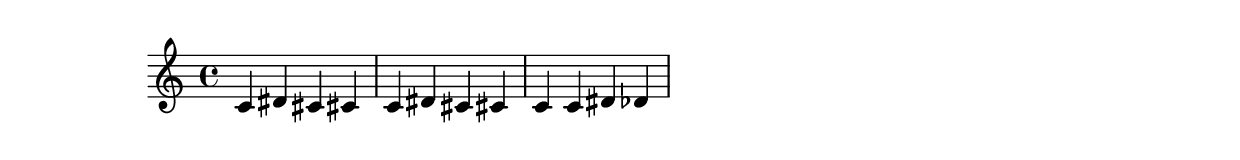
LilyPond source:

%% Do not edit this file; it is auto-generated from LSR http://lsr.dsi.unimi.it
%% This file is in the public domain.
\version "2.11.35"

\header {
  lsrtags = "pitches"
 texidoc = "
In early XXth century works, starting with Schönberg, Berg and Webern
(the \"second\" Viennese school), every pitch in the twelve- note scale
has to be regarded as equal, without any hierarchy such as the
classical (tonal) degrees. Therefore, these composers print one
accidental for each note, even at natural pitches, to emphasize their
new approach to music theory and language. This snippet shows how to
achieve such notation rules with LilyPond.
" }
% begin verbatim
webernAccidentals = {
    % the 5s are just "a value different from any accidental"
    \set Staff.keySignature = #'((0 . 5) (1 . 5) (2 . 5) (3 . 5)
                                 (4 . 5) (5 . 5) (6 . 5))
    \set Staff.extraNatural = ##f
    #(set-accidental-style 'forget)
}

\layout {
  \context { \Staff \remove Key_engraver }
}
\score {
  {
    \webernAccidentals
    c' dis' cis' cis'
    c' dis' cis' cis'
    c' c' dis' des'
  }
}
